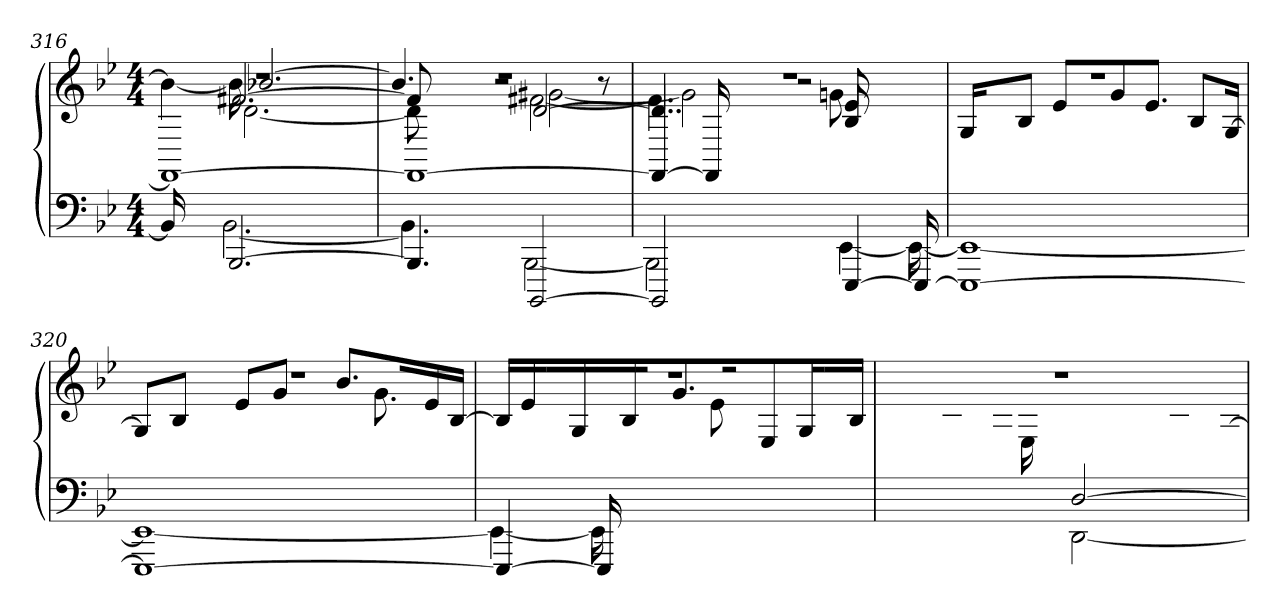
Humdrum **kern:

**kern	**kern
*part2	*part1
*staff2	*staff1
*clefF4	*clefG2
*k[b-e-]	*k[b-e-]
*B-:	*B-:
*M4/4	*M4/4
=316	=316
*^	*^
*	*	*	*^
*	*	*	*	*^
*	*	*	*	*	*^
*	*	*	*	*	*	*^
*	*	*	*	*	*	*	*^
16BB-]	4ryy	1FF_	4b_	4ryy	4ryy	4ryy	1r	1r
8.ryy	.	.	.	.	.	.	.	.
[2.BBB-	[2.BB-	.	16b]	[2.f#X	[2.d	[2.b-	.	.
.	.	.	2ryy	.	.	.	.	.
.	.	.	8.ryy	.	.	.	.	.
=317	=317	=317	=317	=317	=317	=317	=317	=317
4.BBB-]	4.BB-]	1FF_	2ryy	8f#]	8d]	4.b-]	1r	1r
.	.	.	.	4.ryy	4.ryy	.	.	.
8ryy	8ryy	.	.	.	.	2r	.	.
[2BBBB-	[2BBB-	.	[2f#X	[2d	[2g#X	.	.	.
.	.	.	.	.	.	8r	.	.
=318	=318	=318	=318	=318	=318	=318	=318	=318
2BBBB-]	2BBB-]	4FF_	4.f#]	4..d]	2g#]	1r	1r	1r
.	.	16FF]	.	.	.	.	.	.
.	.	4.ryy	.	.	.	.	.	.
.	.	.	16ryy	.	.	.	.	.
.	.	.	16ryy@	4ryy	.	.	.	.
8.ryy	8.ryy	.	8.ryy@	.	2r	.	.	.
[4EEE-	[4EE-	8B-	8g	8e-	.	.	.	.
.	.	8.ryy	8.ryy	8.ryy	.	.	.	.
16EEE-_	16EE-_	.	.	.	.	.	.	.
*	*	*	*	*	*	*v	*v	*v
=319	=319	=319	=319	=319	=319	=319
1EEE-_	1EE-_	16GKL	1r	1r	1r	1r
.	.	8ryy	.	.	.	.
.	.	8B-J	.	.	.	.
.	.	8e-L	.	.	.	.
.	.	16ryy	.	.	.	.
.	.	8g	.	.	.	.
.	.	8.e-J	.	.	.	.
.	.	8B-L	.	.	.	.
.	.	[16GJk	.	.	.	.
=320	=320	=320	=320	=320	=320	=320
*	*	*	*	*	*	*^
1EEE-_	1EE-_	8GL]	2.ryy	1r	1r	1r	1r
.	.	8B-J	.	.	.	.	.
.	.	16ryy	.	.	.	.	.
.	.	8e-L	.	.	.	.	.
.	.	8gJ	.	.	.	.	.
.	.	16ryy	.	.	.	.	.
.	.	8.b-L	.	.	.	.	.
.	.	.	8.g	.	.	.	.
.	.	16ryy	.	.	.	.	.
.	.	16e-L	.	.	.	.	.
.	.	[16B-JJ	16ryy	.	.	.	.
=321	=321	=321	=321	=321	=321	=321	=321
4EEE-_	4EE-_	16B-LL]	16ryy	1r	1r	1r	1r
.	.	16e-J	16ryy@	.	.	.	.
.	.	16ryy	16ryy@	.	.	.	.
.	.	16GJL	16ryy@	.	.	.	.
16EEE-]	16EE-]	16ryy	16ryy@	.	.	.	.
2ryy	2ryy	16B-JL	16ryy@	.	.	.	.
.	.	16ryy	16ryy@	.	.	.	.
.	.	8.gJ	8ryy@	.	.	.	.
.	.	.	8e-	.	.	.	.
.	.	16ryy	.	.	.	.	.
.	.	8E-L	4ryy	.	.	.	.
8.ryy	8.ryy	16Gk	.	.	.	.	.
.	.	16ryy	.	.	.	.	.
.	.	16B-JJ	16ryy	.	.	.	.
=322	=322	=322	=322	=322	=322	=322	=322
2ryy	2ryy	16ryy	4.ryy	1r	1r	1r	1r
.	.	8e-L	.	.	.	.	.
.	.	16B-Jk	.	.	.	.	.
.	.	16ryy	.	.	.	.	.
.	.	8GL	.	.	.	.	.
.	.	.	16E-	.	.	.	.
.	.	16ryy	2ryy	.	.	.	.
[2D	[2DD	8g	.	.	.	.	.
.	.	8dJ	.	.	.	.	.
.	.	16ryy	.	.	.	.	.
.	.	16B-KL	.	.	.	.	.
.	.	16ryy	.	.	.	.	.
.	.	[16GJJ	16ryy	.	.	.	.
*v	*v	*	*	*	*	*	*
*	*v	*v	*v	*v	*v	*v
=	=
*-	*-
